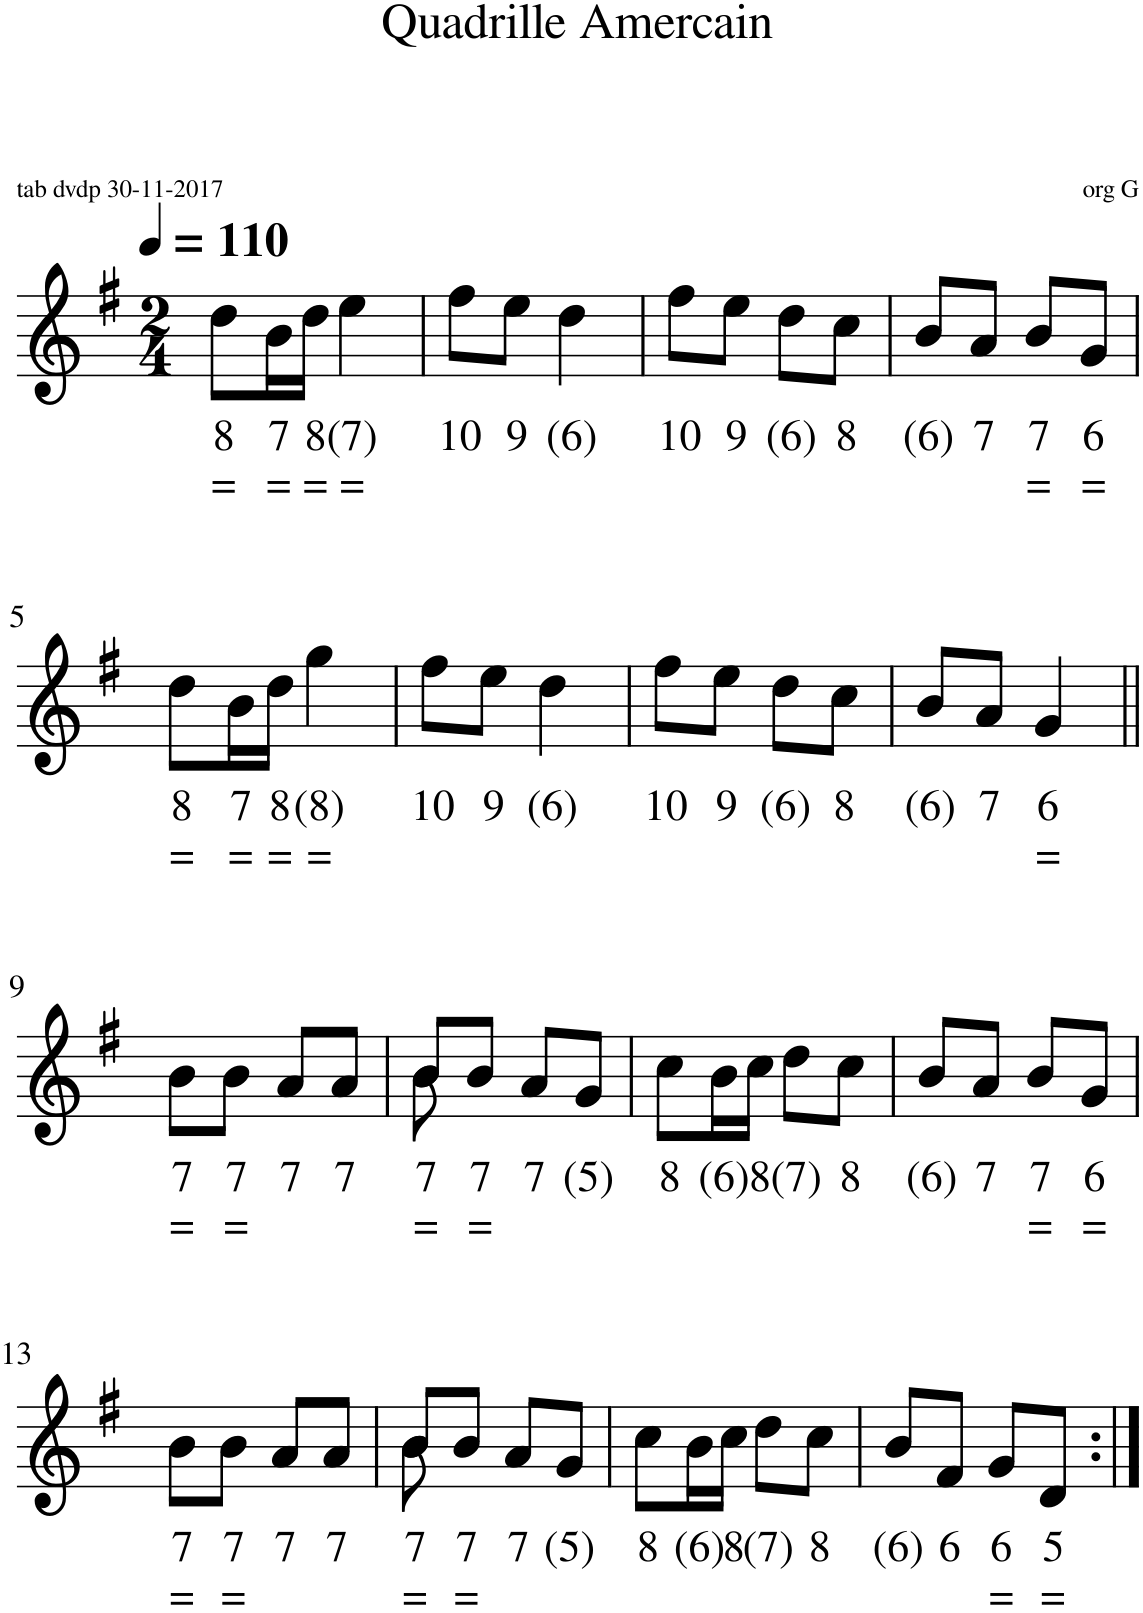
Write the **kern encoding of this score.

**kern	**text	**text
*part1	*part1	*part1
*staff1	*staff1	*staff1
*I"Stem	*	*
*clefG2	*	*
*k[f#]	*	*
*M2/4	*	*
*MM110	*	*
=1	=1	=1
!	!LO:LY:b	!LO:LY:b
8dd\L	8	=
!	!LO:LY:b	!LO:LY:b
16b\L	7	=
!	!LO:LY:b	!LO:LY:b
16dd\JJ	8	=
!	!LO:LY:b	!LO:LY:b
4ee\	(7)	=
=2	=2	=2
!	!LO:LY:b	!
8ff#\L	10	.
!	!LO:LY:b	!
8ee\J	9	.
!	!LO:LY:b	!
4dd\	(6)	.
=3	=3	=3
!	!LO:LY:b	!
8ff#\L	10	.
!	!LO:LY:b	!
8ee\J	9	.
!	!LO:LY:b	!
8dd\L	(6)	.
!	!LO:LY:b	!
8cc\J	8	.
=4	=4	=4
!	!LO:LY:b	!
8b/L	(6)	.
!	!LO:LY:b	!
8a/J	7	.
!	!LO:LY:b	!LO:LY:b
8b/L	7	=
!	!LO:LY:b	!LO:LY:b
8g/J	6	=
!!LO:LB:g=z
=5	=5	=5
!	!LO:LY:b	!LO:LY:b
8dd\L	8	=
!	!LO:LY:b	!LO:LY:b
16b\L	7	=
!	!LO:LY:b	!LO:LY:b
16dd\JJ	8	=
!	!LO:LY:b	!LO:LY:b
4gg\	(8)	=
=6	=6	=6
!	!LO:LY:b	!
8ff#\L	10	.
!	!LO:LY:b	!
8ee\J	9	.
!	!LO:LY:b	!
4dd\	(6)	.
=7	=7	=7
!	!LO:LY:b	!
8ff#\L	10	.
!	!LO:LY:b	!
8ee\J	9	.
!	!LO:LY:b	!
8dd\L	(6)	.
!	!LO:LY:b	!
8cc\J	8	.
=8	=8	=8
!	!LO:LY:b	!
8b/L	(6)	.
!	!LO:LY:b	!
8a/J	7	.
!	!LO:LY:b	!LO:LY:b
4g/	6	=
!!LO:LB:g=z
=9||	=9||	=9||
!	!LO:LY:b	!LO:LY:b
8b\L	7	=
!	!LO:LY:b	!LO:LY:b
8b\J	7	=
!	!LO:LY:b	!
8a/L	7	.
!	!LO:LY:b	!
8a/J	7	.
=10	=10	=10
!	!LO:LY:b	!LO:LY:b
*^	*	*
8b/L	8b\	7	=
!	!	!LO:LY:b	!LO:LY:b
8b/J	4.ryy	7	=
!	!	!LO:LY:b	!
8a/L	.	7	.
!	!	!LO:LY:b	!
8g/J	.	(5)	.
*v	*v	*	*
=11	=11	=11
!	!LO:LY:b	!
8cc\L	8	.
!	!LO:LY:b	!
16b\L	(6)	.
!	!LO:LY:b	!
16cc\JJ	8	.
!	!LO:LY:b	!
8dd\L	(7)	.
!	!LO:LY:b	!
8cc\J	8	.
=12	=12	=12
!	!LO:LY:b	!
8b/L	(6)	.
!	!LO:LY:b	!
8a/J	7	.
!	!LO:LY:b	!LO:LY:b
8b/L	7	=
!	!LO:LY:b	!LO:LY:b
8g/J	6	=
!!LO:LB:g=z
=13	=13	=13
!	!LO:LY:b	!LO:LY:b
8b\L	7	=
!	!LO:LY:b	!LO:LY:b
8b\J	7	=
!	!LO:LY:b	!
8a/L	7	.
!	!LO:LY:b	!
8a/J	7	.
=14	=14	=14
!	!LO:LY:b	!LO:LY:b
*^	*	*
8b/L	8b\	7	=
!	!	!LO:LY:b	!LO:LY:b
8b/J	4.ryy	7	=
!	!	!LO:LY:b	!
8a/L	.	7	.
!	!	!LO:LY:b	!
8g/J	.	(5)	.
*v	*v	*	*
=15	=15	=15
!	!LO:LY:b	!
8cc\L	8	.
!	!LO:LY:b	!
16b\L	(6)	.
!	!LO:LY:b	!
16cc\JJ	8	.
!	!LO:LY:b	!
8dd\L	(7)	.
!	!LO:LY:b	!
8cc\J	8	.
=16	=16	=16
!	!LO:LY:b	!
8b/L	(6)	.
!	!LO:LY:b	!
8f#/J	6	.
!	!LO:LY:b	!LO:LY:b
8g/L	6	=
!	!LO:LY:b	!LO:LY:b
8d/J	5	=
=:|!	=:|!	=:|!
*-	*-	*-
